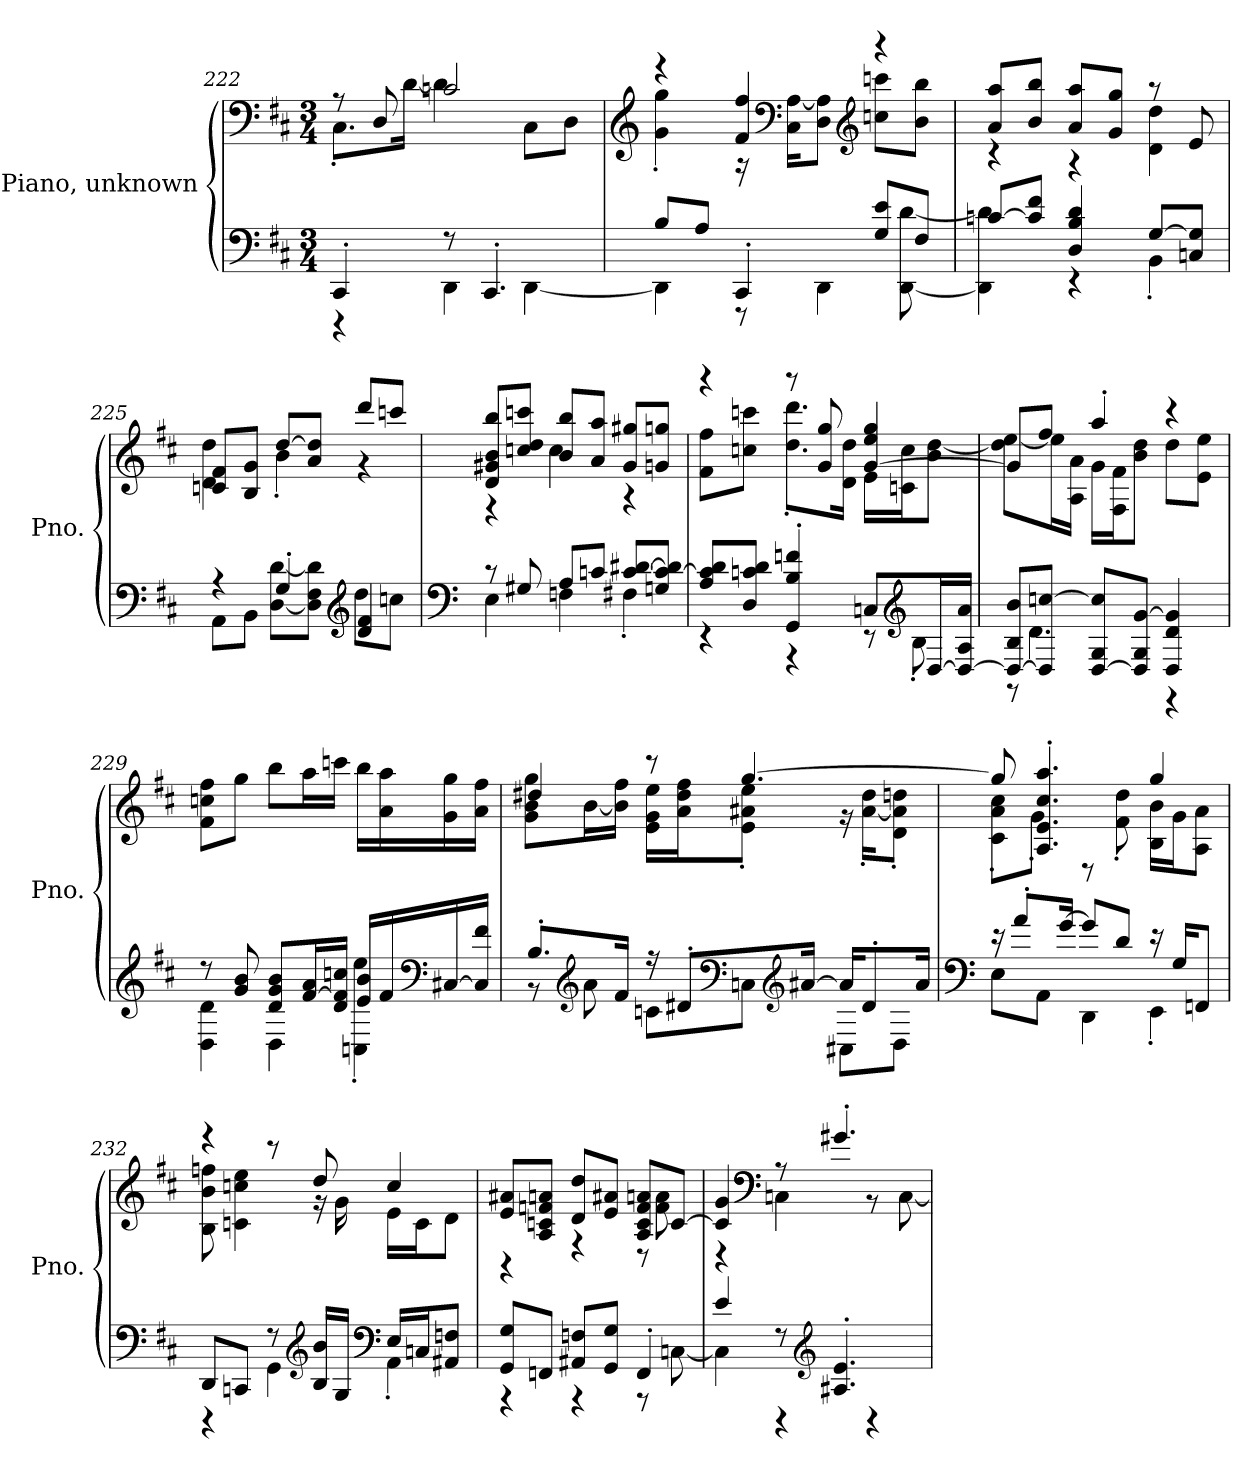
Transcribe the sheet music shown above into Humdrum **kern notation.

**kern	**kern
*part1	*part1
*staff2	*staff1
*I"Piano, unknown	*
*I'Pno.	*
*clefF4	*clefF4
*k[f#c#]	*k[f#c#]
*M3/4	*M3/4
=222	=222
*^	*^
4CC#'/	4r	8r	8.C#'\L
.	.	8D/	.
.	.	.	[16d\Jk
8r	4DD\	2cn/	4d\]
4.CC#'/	.	.	.
.	[4DD\	.	8C#\L
.	.	.	8D\J
!!LO:LB:g=z	!!
=223	=223	=223	=223
*	*	*clefG2	*
8B/L	4DD\]	4r	4g\' 4gg\'
8A/J	.	.	.
4CC#'/	8r	4f#/ 4ff#/	16r
*	*	*clefF4	*
.	.	.	16C#\ [16A\KL
.	4DD\	.	8D\ 8A\]J
*	*	*clefG2	*
8G/ 8e/L	.	4r	8ccn\ 8cccn\L
8F#/J	[8DD\ [8d\	.	8b\ 8bb\J
=224	=224	=224	=224
[8cn/L	4DD\] 4d\]	8a/ 8aa/L	4r
8c/] 8f#/J	.	8b/ 8bb/J	.
4D/ 4B/ 4d/	4r	8a/ 8aa/L	4r
.	.	8g/ 8gg/J	.
[8G/L	4BB'\	8r	4d\ 4dd\
8Cn/ 8G/]J	.	8e/	.
=225	=225	=225	=225
4r	8AA\L	8cn/ 8f#/L	4d\ 4dd\
.	8BB\J	8B/ 8g/J	.
4G'/	[8D\ [8d\L	[8dd/L	4b'\
.	8D\] 8F#\ 8d\]J	8a/ 8dd/]J	.
*clefG2	*	*	*
4d/ 4f#/	8dd\L	8ddd/L	4r
.	8ccn\J	8cccn/J	.
!!LO:LB:g=z	!!
=226	=226	=226	=226
*clefF4	*	*	*
8r	4E\	8d/ 8g#X/ 8b/ 8bb/L	4r
8G#X/	.	8ccn/ 8dd/ 8cccn/J	.
8A/L	4Fn\	8b/ 8bb/L	4cc\
8cn/J	.	8a/ 8aa/J	.
[8c/ [8d#X/L	4F#X'\	8g#/ 8gg#X/L	4r
8Gn/ 8c/_ 8d#/]J	.	8gn/ 8ggn/J	.
=227	=227	=227	=227
8A/ 8c/] 8d/L	4r	4r	8f#\ 8ff#\L
8D/ 8cn/ 8d/J	.	.	8ccn\ 8cccn\J
4GG/' 4B/' 4fn/'	4r	8r	8.dd\' 8.ddd\'L
.	.	8g/ 8gg/	.
.	.	.	16d\ 16dd\Jk
8Cn/L	8r	[4g/ 4ee/ 4gg/	16e\LL
.	.	.	16cn\ 16cc\J
*clefG2	*	*	*
[16D/L	8B'\	.	8b\ [8dd\J
16D/_ 16A/ 16a/JJ	.	.	.
=228	=228	=228	=228
8D/_ 8B/ 8b/L	8r	8g/L]	8dd\] [8ee\L
8D/] [8ccn/J	4.d\	8ff#/J	16ee\L]
.	.	.	16A\ 16a\JJ
[8D/ 8G/ 8cc/]L	.	4aa'/	16g\LL
.	.	.	16F#\ 16f#\J
8D/] 8G/ [8g/J	.	.	8b\ 8dd\J
4D/ 4d/ 4g/]	4r	4r	8dd\L
.	.	.	8e\ 8ee\J
*	*	*v	*v
!!LO:PB:g=z
=229	=229	=229
8r	4D\ 4d\	8f#\ 8ccn\ 8ff#\L
8g/ 8b/	.	8gg\J
8d/ 8g/ 8b/L	4D\	8bb\L
[16f#/ 16a/L	.	16aa\L
16d/ 16f#/] 16ccn/JJ	.	16cccn\JJ
16e/ 16b/LL	4Cn\' 4ee\'	16bb\LL
16f#/	.	16a\ 16aa\
*clefF4	*	*
[16C#X/	.	16g\ 16gg\
16C#/] 16f#/JJ	.	16a\ 16ff#\JJ
=230	=230	=230
*	*	*^
8.B'/L	8r	4dd#X/	8g\ 8b\ 8gg\L
*clefG2	*	*	*
.	8a\	.	[16b\L
16f#/Jk	.	.	16b\] 16ff#\JJ
16r	8cn\L	8r	16e\ 16g\ 16ee\LL
8d#X'/L	.	.	16a\ 16dd#\ 16ff#\J
*clefF4	*	*	*
.	8Cn\J	[4.gg/	8e\' 8a#X\' 8ee\'J
*clefG2	*	*	*
[16a#X/Jk	.	.	.
16a#/KL]	8C#X\L	.	16r
8d#'/	.	.	[16a#\' 16dd#\'KL
.	8D\J	.	8d\' 8a#\]' 8ddn\'J
16a#/Jk	.	.	.
!!LO:LB:g=z	!!
=231	=231	=231	=231
*clefF4	*	*	*
16r	8E\L	8gg/]	8c#\' 8a\' 8cc#\'L
8a'/L	.	.	.
.	8AA\J	4.A/' 4.e/' 4.cc#/' 4.aa/'	8g'\J
[16g/Jk	.	.	.
8g/L]	4DD\	.	8r
8d/J	.	.	8f#\' 8dd\'
16r	4EE'\	4gg/	16B\ 16b\LL
16G/KL	.	.	16g\J
8FFn/J	.	.	8A\ 8a\J
=232	=232	=232	=232
8DD/L	4r	4r	8B\ 8b\ 8ffn\
8CCn/J	.	.	4cn\ 4ccn\ 4ee\
8r	4GG\	8r	.
*clefG2	*	*	*
16B/ 16b/LL	.	8dd/	16r
16G/JJ	.	.	16g\
*clefF4	*	*	*
16E/LL	4AA'\	4cc/	16e\LL
16Cn/J	.	.	16c\J
8AA#X/ 8Fn/J	.	.	8d\J
=233	=233	=233	=233
8GG/ 8G/L	4r	8e/ 8a#X/L	4r
8FFn/J	.	8A/ 8cn/ 8fn/ 8an/J	.
8AA#X/ 8Fn/L	4r	8d/ 8dd/L	4r
8GG/ 8G/J	.	8e/ 8a#X/J	.
4FF'/	8r	8A/ 8c/ 8f/ 8an/L	8r
.	[8Cn\	[8c/J	8f\ 8a\
!!LO:LB:g=z	!!
=234	=234	=234	=234
4e/	4C\]	4c/] 4g/	4r
*	*	*clefF4	*
8r	4r	8r	4Cn\
*clefG2	*	*	*
4.A#X/' 4.e/'	.	4.g#X'/	.
.	4r	.	8r
.	.	.	[8C\
*v	*v	*	*
*	*v	*v
=	=
*-	*-
